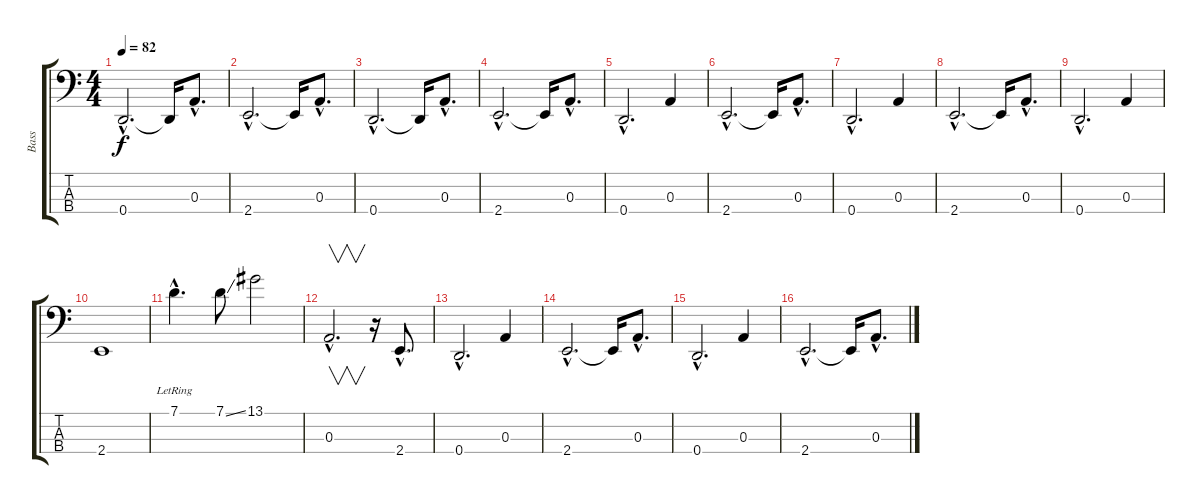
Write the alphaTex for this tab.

\track ("Bass" "Bass") {instrument electricbassfinger}
\staff {score tabs}
\tuning (G2 D2 A1 D1) {hide}
\ts (4 4)
\tempo 82
\clef f4
\ks c
0.4{hac}.2{d dy f} 0.4{t}.16 0.3{hac}.8{d} |
2.4{hac}.2{d} 2.4{t}.16 0.3{hac}.8{d} |
0.4{hac}.2{d} 0.4{t}.16 0.3{hac}.8{d} |
2.4{hac}.2{d} 2.4{t}.16 0.3{hac}.8{d} |
0.4{hac}.2{d} 0.3.4 |
2.4{hac}.2{d} 2.4{t}.16 0.3{hac}.8{d} |
0.4{hac}.2{d} 0.3.4 |
2.4{hac}.2{d} 2.4{t}.16 0.3{hac}.8{d} |
0.4{hac}.2{d} 0.3.4 |
2.4.1 |
7.1{hac lr}.4{d} 7.1{ss}.8 13.1.2 |
0.3{hac}.2{v d} r.16 2.4{hac}.8{d} |
0.4{hac}.2{d} 0.3.4 |
2.4{hac}.2{d} 2.4{t}.16 0.3{hac}.8{d} |
0.4{hac}.2{d} 0.3.4 |
2.4{hac}.2{d} 2.4{t}.16 0.3{hac}.8{d}
